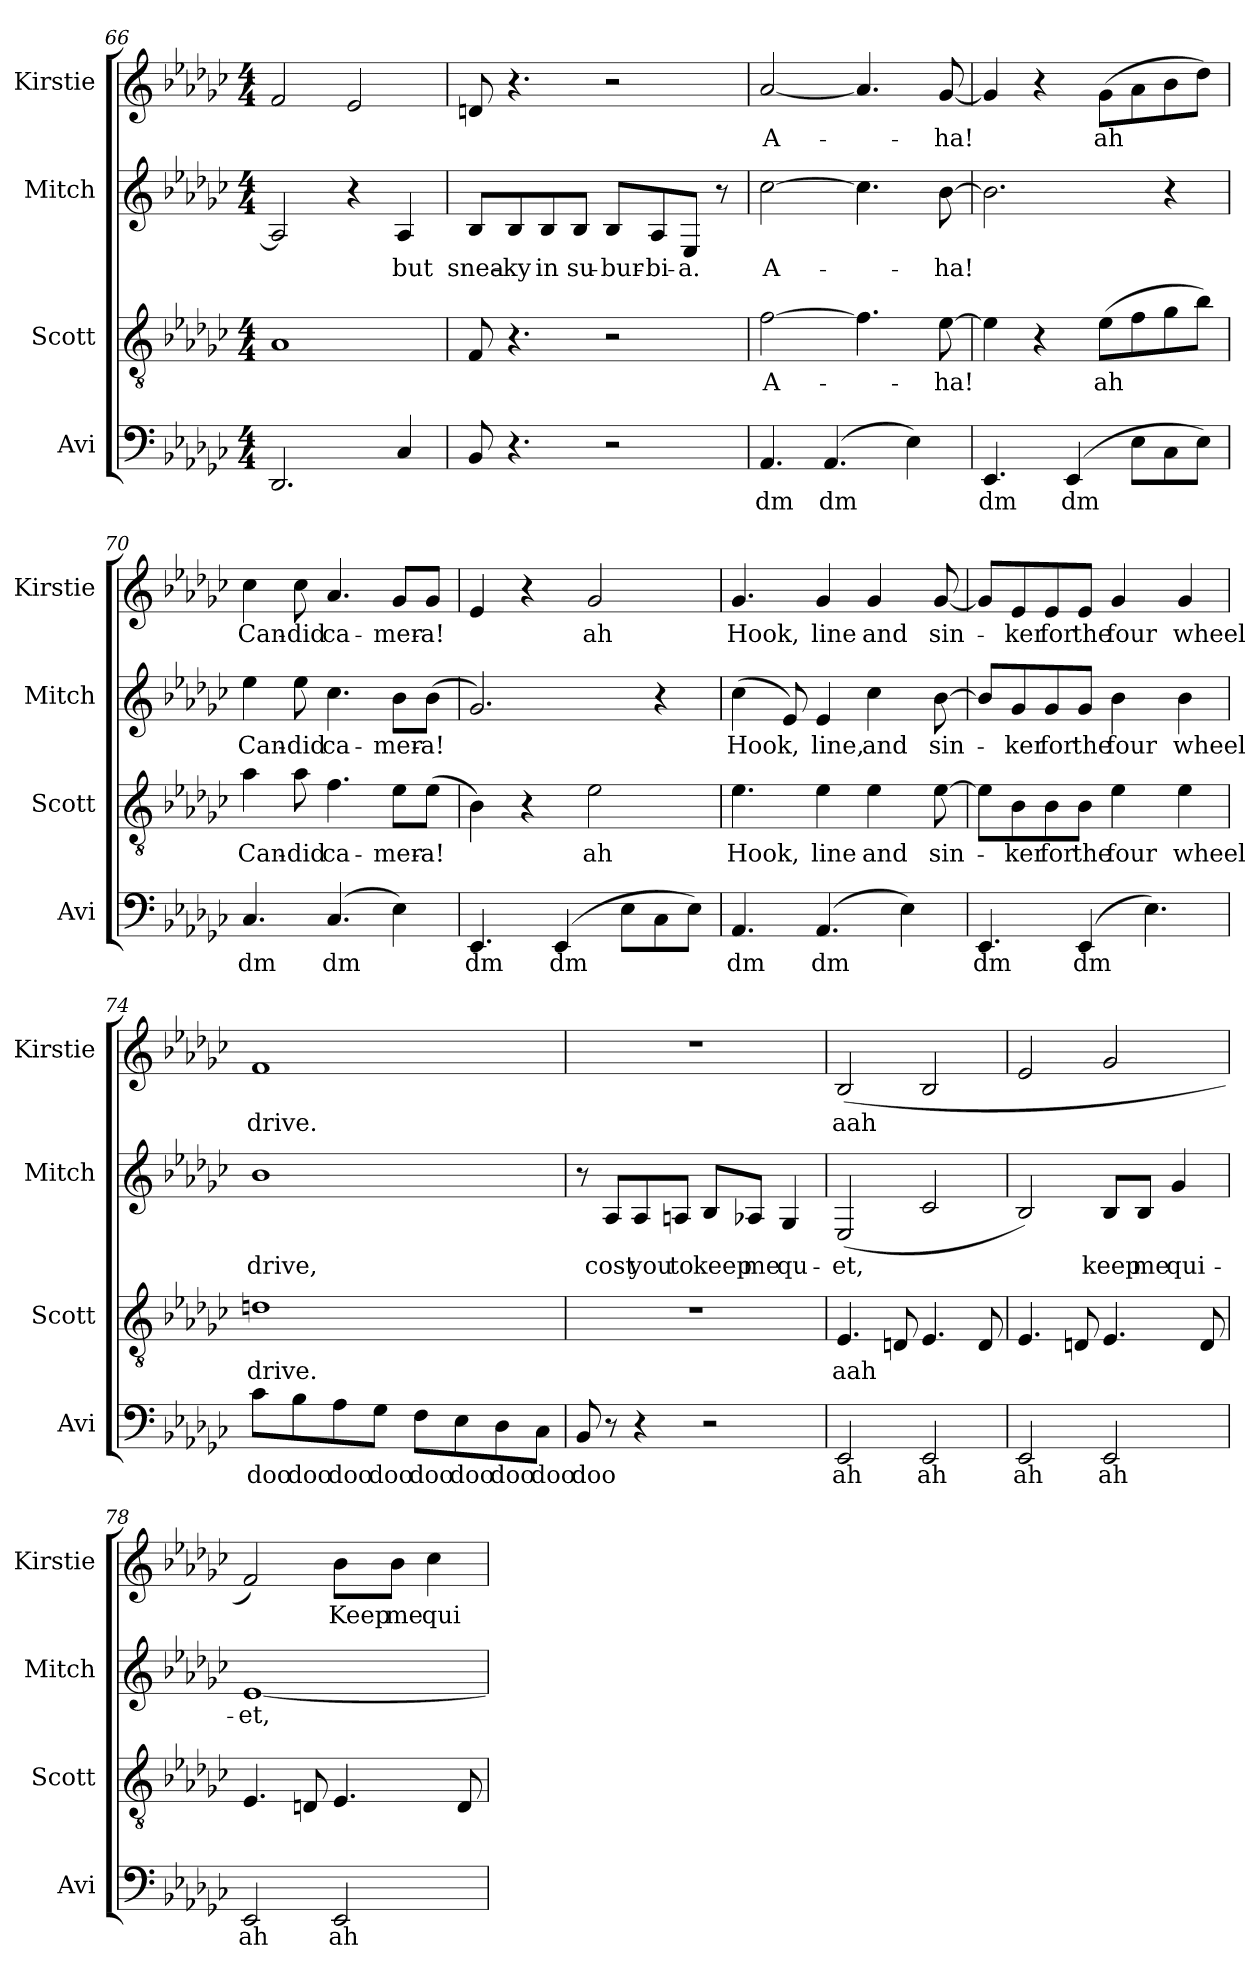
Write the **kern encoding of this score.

**kern	**text	**kern	**text	**kern	**text	**kern	**text
*part4	*part4	*part3	*part3	*part2	*part2	*part1	*part1
*staff4	*staff4	*staff3	*staff3	*staff2	*staff2	*staff1	*staff1
*I"Avi	*	*I"Scott	*	*I"Mitch	*	*I"Kirstie	*
*I'Avi	*	*I'Scott	*	*I'Mitch	*	*I'Kirstie	*
*clefF4	*	*clefGv2	*	*clefG2	*	*clefG2	*
*k[b-e-a-d-g-c-]	*	*k[b-e-a-d-g-c-]	*	*k[b-e-a-d-g-c-]	*	*k[b-e-a-d-g-c-]	*
*M4/4	*	*M4/4	*	*M4/4	*	*M4/4	*
=66	=66	=66	=66	=66	=66	=66	=66
2.DD-/	.	1A-	.	2A-/]	.	2f/	.
.	.	.	.	4r	.	2e-/	.
4C-/	.	.	.	4A-/	but	.	.
!!LO:PB:g=z
=67	=67	=67	=67	=67	=67	=67	=67
8BB-/	.	8F/	.	8B-/L	snea-	8dn/	.
4.r	.	4.r	.	8B-/	-ky	4.r	.
.	.	.	.	8B-/	in	.	.
.	.	.	.	8B-/J	su-	.	.
2r	.	2r	.	8B-/L	-bur-	2r	.
.	.	.	.	8A-/	-bi-	.	.
.	.	.	.	8E-/J	-a.	.	.
.	.	.	.	8r	.	.	.
=68	=68	=68	=68	=68	=68	=68	=68
4.AA-/	dm	[2f\	A-	[2cc-\	A-	[2a-/	A-
(4.AA-/	dm	.	.	.	.	.	.
.	.	4.f\]	.	4.cc-\]	.	4.a-/]	.
4E-\)	.	.	.	.	.	.	.
.	.	[8e-\	-ha!	[8b-\	-ha!	[8g-/	-ha!
=69	=69	=69	=69	=69	=69	=69	=69
4.EE-/	dm	4e-\]	.	2.b-\]	.	4g-/]	.
.	.	4r	.	.	.	4r	.
(4EE-/	dm	.	.	.	.	.	.
.	.	(8e-\L	ah	.	.	(8g-\L	ah
8E-\L	.	8f\	.	.	.	8a-\	.
8C-\	.	8g-\	.	4r	.	8b-\	.
8E-\J)	.	8b-\J)	.	.	.	8dd-\J)	.
=70	=70	=70	=70	=70	=70	=70	=70
4.C-/	dm	4a-\	Can-	4ee-\	Can-	4cc-\	Can-
.	.	8a-\	-did	8ee-\	-did	8cc-\	-did
(4.C-/	dm	4.f\	ca-	4.cc-\	ca-	4.a-/	ca-
4E-\)	.	8e-\L	-mer-	8b-\L	-mer-	8g-/L	-mer-
.	.	(8e-\J	-a!	(8b-\J	-a!	8g-/J	-a!
!!LO:LB:g=z
=71	=71	=71	=71	=71	=71	=71	=71
4.EE-/	dm	4B-\)	.	2.g-/)	.	4e-/	.
.	.	4r	.	.	.	4r	.
(4EE-/	dm	.	.	.	.	.	.
.	.	2e-\	ah	.	.	2g-/	ah
8E-\L	.	.	.	.	.	.	.
8C-\	.	.	.	4r	.	.	.
8E-\J)	.	.	.	.	.	.	.
=72	=72	=72	=72	=72	=72	=72	=72
4.AA-/	dm	4.e-\	Hook,	(4cc-\	Hook,	4.g-/	Hook,
.	.	.	.	8e-/)	.	.	.
(4.AA-/	dm	4e-\	line	4e-/	line,	4g-/	line
.	.	4e-\	and	4cc-\	and	4g-/	and
4E-\)	.	.	.	.	.	.	.
.	.	[8e-\	sin-	[8b-\	sin-	[8g-/	sin-
=73	=73	=73	=73	=73	=73	=73	=73
4.EE-/	dm	8e-\L]	.	8b-/L]	.	8g-/L]	.
.	.	8B-\	-ker	8g-/	-ker	8e-/	-ker
.	.	8B-\	for	8g-/	for	8e-/	for
(4EE-/	dm	8B-\J	the	8g-/J	the	8e-/J	the
.	.	4e-\	four	4b-\	four	4g-/	four
4.E-\)	.	.	.	.	.	.	.
.	.	4e-\	wheel	4b-\	wheel	4g-/	wheel
!!LO:PB:g=z
=74	=74	=74	=74	=74	=74	=74	=74
8c-\L	doo	1dn	drive.	1b-	drive,	1f	drive.
8B-\	doo	.	.	.	.	.	.
8A-\	doo	.	.	.	.	.	.
8G-\J	doo	.	.	.	.	.	.
8F\L	doo	.	.	.	.	.	.
8E-\	doo	.	.	.	.	.	.
8D-\	doo	.	.	.	.	.	.
8C-\J	doo	.	.	.	.	.	.
=75	=75	=75	=75	=75	=75	=75	=75
8BB-/	doo	1r	.	8r	.	1r	.
8r	.	.	.	8A-/L	cost	.	.
4r	.	.	.	8A-/	you	.	.
.	.	.	.	8An/J	to	.	.
2r	.	.	.	8B-/L	keep	.	.
.	.	.	.	8A-X/J	me	.	.
.	.	.	.	4G-/	qu-	.	.
=76	=76	=76	=76	=76	=76	=76	=76
2EE-/	ah	4.E-/	aah	(2E-/	-et,	(2B-/	aah
.	.	8Dn/	.	.	.	.	.
2EE-/	ah	4.E-/	.	2c-/	.	2B-/	.
.	.	8D/	.	.	.	.	.
!!LO:LB:g=z
=77	=77	=77	=77	=77	=77	=77	=77
2EE-/	ah	4.E-/	.	2B-/)	.	2e-/	.
.	.	8Dn/	.	.	.	.	.
2EE-/	ah	4.E-/	.	8B-/L	keep	2g-/	.
.	.	.	.	8B-/J	me	.	.
.	.	.	.	4g-/	qui-	.	.
.	.	8D/	.	.	.	.	.
=78	=78	=78	=78	=78	=78	=78	=78
2EE-/	ah	4.E-/	.	[1e-	-et,	2f/)	.
.	.	8Dn/	.	.	.	.	.
2EE-/	ah	4.E-/	.	.	.	8b-\L	Keep
.	.	.	.	.	.	8b-\J	me
.	.	.	.	.	.	4cc-\	qui-
.	.	8D/	.	.	.	.	.
=	=	=	=	=	=	=	=
*-	*-	*-	*-	*-	*-	*-	*-
